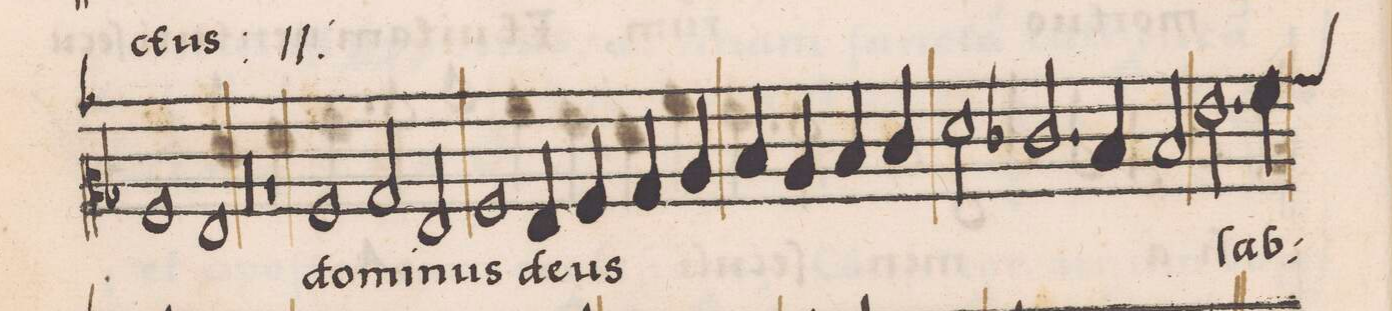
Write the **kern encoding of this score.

**kern	**text
*I"CANTVS	*
*clefC2	*
*k[b-]	*
*met(C|)	*
*M2/1	*
1A	-ctus
*	*Xij
1G	.
=23	=23
00r	.
=24-	=24-
=25-	=25-
1r	.
1A	do-
=26-	=26-
2B-/	-mi-
2G/	-nus
1A	.
=27-	=27-
4G/	de-
4A/	-us
4B-/	.
4c/	.
4d/	.
4c/	.
4d/	.
4e/	.
=28	=28
2f\	.
2.e-X/	.
4d/	.
2d/	.
=29	=29
2.g\	ſab-
4a\	.
*custos:b-	*
*-	*-
